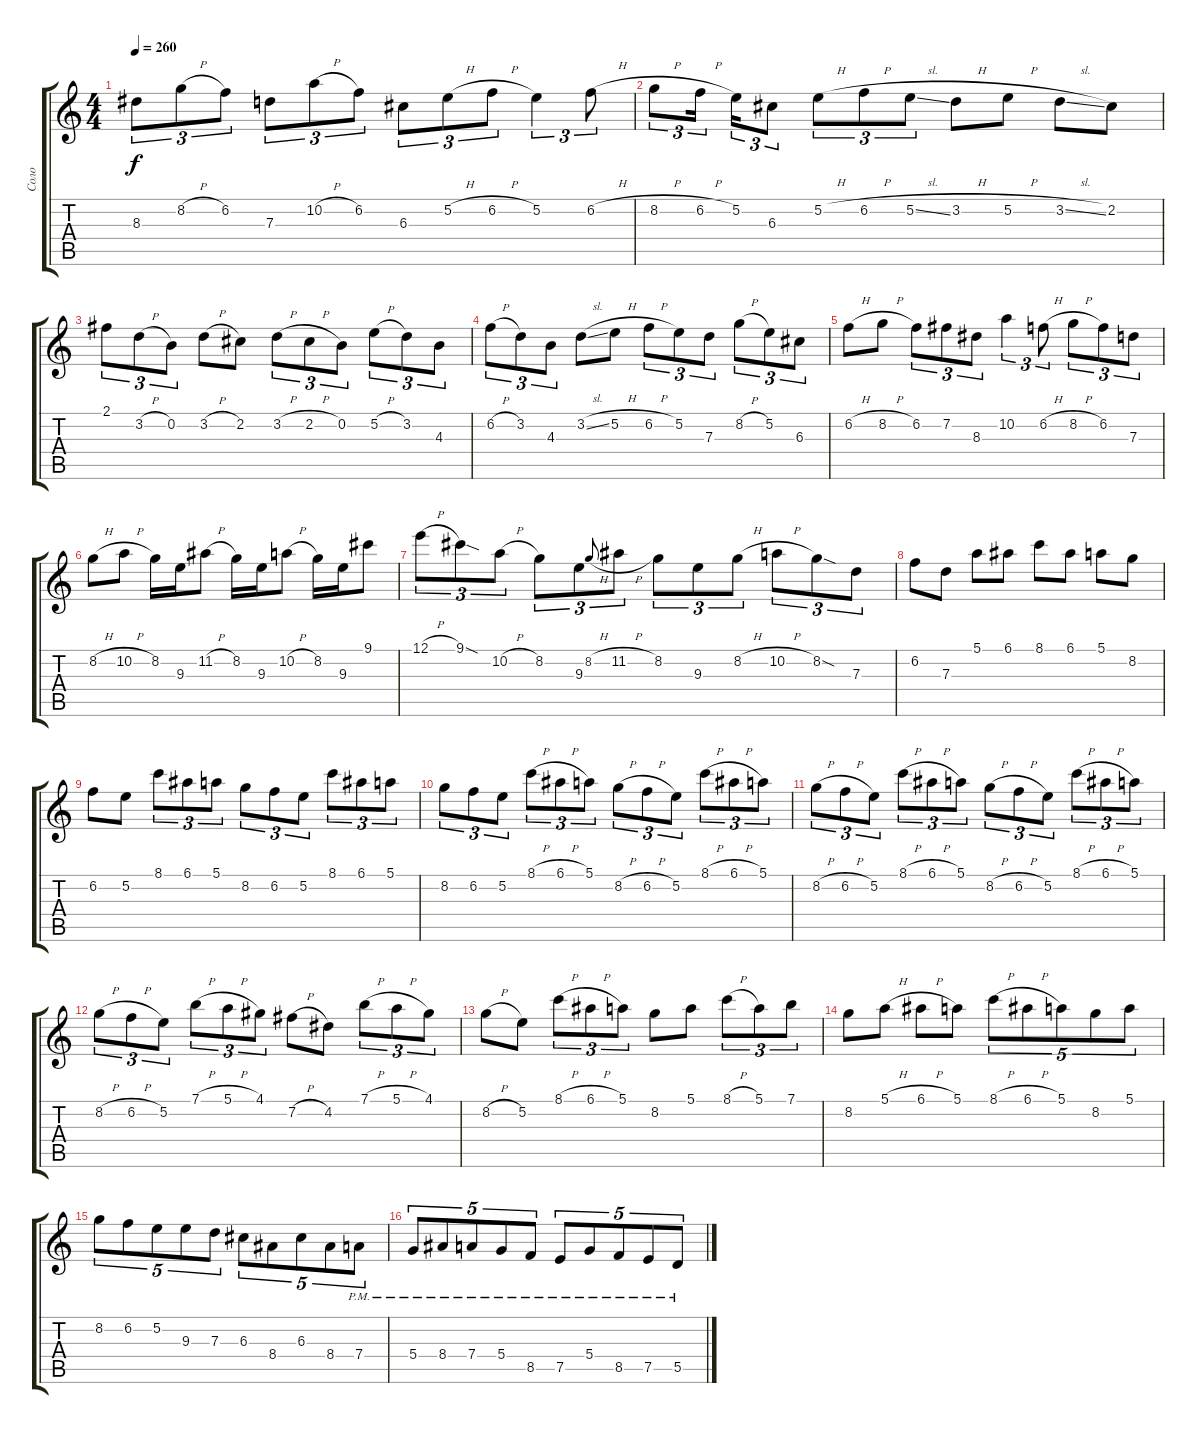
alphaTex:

\track ("Соло" "Соло") {instrument distortionguitar}
\staff {score tabs}
\tuning (E4 B3 G3 D3 A2 E2) {hide}
\ts (4 4)
\tempo 260
\clef g2
\ks c
8.3.8{tu (3 2) dy f} 8.2{h}.8{tu (3 2)} 6.2.8{tu (3 2)} 7.3.8{tu (3 2)} 10.2{h}.8{tu (3 2)} 6.2.8{tu (3 2)} 6.3.8{tu (3 2)} 5.2{h}.8{tu (3 2)} 6.2{h}.8{tu (3 2)} 5.2.4{tu (3 2)} 6.2{h}.8{tu (3 2)} |
8.2{h}.8{tu (3 2)} 6.2{h}.16{tu (3 2) beam splitsecondary} 5.2.16{tu (3 2)} 6.3.8{tu (3 2)} 5.2{h}.8{tu (3 2)} 6.2{h}.8{tu (3 2)} 5.2{sl}.8{tu (3 2)} 3.2{h}.8 5.2{h}.8 3.2{sl}.8 2.2.8 |
2.1.8{tu (3 2)} 3.2{h}.8{tu (3 2)} 0.2.8{tu (3 2)} 3.2{h}.8 2.2.8 3.2{h}.8{tu (3 2)} 2.2{h}.8{tu (3 2)} 0.2.8{tu (3 2)} 5.2{h}.8{tu (3 2)} 3.2.8{tu (3 2)} 4.3.8{tu (3 2)} |
6.2{h}.8{tu (3 2)} 3.2.8{tu (3 2)} 4.3.8{tu (3 2)} 3.2{sl}.8 5.2{h}.8 6.2{h}.8{tu (3 2)} 5.2.8{tu (3 2)} 7.3.8{tu (3 2)} 8.2{h}.8{tu (3 2)} 5.2.8{tu (3 2)} 6.3.8{tu (3 2)} |
6.2{h}.8 8.2{h}.8 6.2.8{tu (3 2)} 7.2.8{tu (3 2)} 8.3.8{tu (3 2)} 10.2.4{tu (3 2)} 6.2{h}.8{tu (3 2)} 8.2{h}.8{tu (3 2)} 6.2.8{tu (3 2)} 7.3.8{tu (3 2)} |
8.2{h}.8 10.2{h}.8 8.2.16 9.3.16 11.2{h}.8 8.2.16 9.3.16 10.2{h}.8 8.2.16 9.3.16 9.1.8 |
12.1{h}.8{tu (3 2)} 9.1{sod}.8{tu (3 2)} 10.2{h}.8{tu (3 2)} 8.2.8{tu (3 2)} 9.3.8{tu (3 2)} 8.2{h}.8{gr onbeat} 11.2{h}.8{tu (3 2)} 8.2.8{tu (3 2)} 9.3.8{tu (3 2)} 8.2{h}.8{tu (3 2)} 10.2{h}.8{tu (3 2)} 8.2{sod}.8{tu (3 2)} 7.3.8{tu (3 2)} |
6.2.8 7.3.8 5.1.8 6.1.8 8.1.8 6.1.8 5.1.8 8.2.8 |
6.2.8 5.2.8 8.1.8{tu (3 2)} 6.1.8{tu (3 2)} 5.1.8{tu (3 2)} 8.2.8{tu (3 2)} 6.2.8{tu (3 2)} 5.2.8{tu (3 2)} 8.1.8{tu (3 2)} 6.1.8{tu (3 2)} 5.1.8{tu (3 2)} |
8.2.8{tu (3 2)} 6.2.8{tu (3 2)} 5.2.8{tu (3 2)} 8.1{h}.8{tu (3 2)} 6.1{h}.8{tu (3 2)} 5.1.8{tu (3 2)} 8.2{h}.8{tu (3 2)} 6.2{h}.8{tu (3 2)} 5.2.8{tu (3 2)} 8.1{h}.8{tu (3 2)} 6.1{h}.8{tu (3 2)} 5.1.8{tu (3 2)} |
8.2{h}.8{tu (3 2)} 6.2{h}.8{tu (3 2)} 5.2.8{tu (3 2)} 8.1{h}.8{tu (3 2)} 6.1{h}.8{tu (3 2)} 5.1.8{tu (3 2)} 8.2{h}.8{tu (3 2)} 6.2{h}.8{tu (3 2)} 5.2.8{tu (3 2)} 8.1{h}.8{tu (3 2)} 6.1{h}.8{tu (3 2)} 5.1.8{tu (3 2)} |
8.2{h}.8{tu (3 2)} 6.2{h}.8{tu (3 2)} 5.2.8{tu (3 2)} 7.1{h}.8{tu (3 2)} 5.1{h}.8{tu (3 2)} 4.1.8{tu (3 2)} 7.2{h}.8 4.2.8 7.1{h}.8{tu (3 2)} 5.1{h}.8{tu (3 2)} 4.1.8{tu (3 2)} |
8.2{h}.8 5.2.8 8.1{h}.8{tu (3 2)} 6.1{h}.8{tu (3 2)} 5.1.8{tu (3 2)} 8.2.8 5.1.8 8.1{h}.8{tu (3 2)} 5.1.8{tu (3 2)} 7.1.8{tu (3 2)} |
8.2.8 5.1{h}.8 6.1{h}.8 5.1.8 8.1{h}.8{tu (5 4)} 6.1{h}.8{tu (5 4)} 5.1.8{tu (5 4)} 8.2.8{tu (5 4)} 5.1.8{tu (5 4)} |
8.2.8{tu (5 4)} 6.2.8{tu (5 4)} 5.2.8{tu (5 4)} 9.3.8{tu (5 4)} 7.3.8{tu (5 4)} 6.3.8{tu (5 4)} 8.4.8{tu (5 4)} 6.3.8{tu (5 4)} 8.4.8{tu (5 4)} 7.4{pm}.8{tu (5 4)} |
5.4{pm}.8{tu (5 4)} 8.4{pm}.8{tu (5 4)} 7.4{pm}.8{tu (5 4)} 5.4{pm}.8{tu (5 4)} 8.5{pm}.8{tu (5 4)} 7.5{pm}.8{tu (5 4)} 5.4{pm}.8{tu (5 4)} 8.5{pm}.8{tu (5 4)} 7.5{pm}.8{tu (5 4)} 5.5{pm}.8{tu (5 4)}
